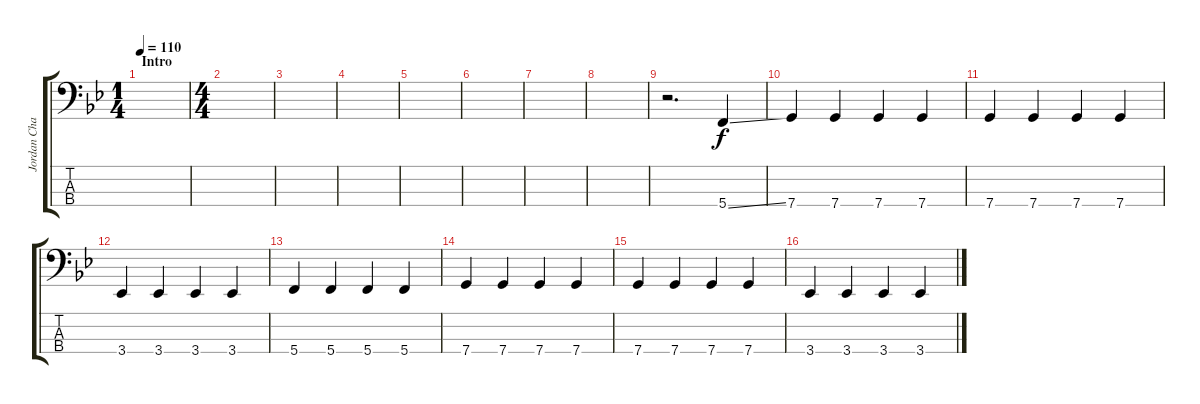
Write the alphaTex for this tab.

\track ("Jordan Chase(Bass)" "Jordan Cha") {instrument electricbasspick}
\staff {score tabs}
\tuning (F2 C2 G1 C1) {hide}
\ts (1 4)
\section ("" "Intro")
\tempo 110
\clef f4
\ks gminor
|
\ts (4 4)
|
|
|
|
|
|
|
r.2{d instrument electricbassfinger} 5.4{ss}.4 |
7.4.4 7.4.4 7.4.4 7.4.4 |
7.4.4 7.4.4 7.4.4 7.4.4 |
3.4.4 3.4.4 3.4.4 3.4.4 |
5.4.4 5.4.4 5.4.4 5.4.4 |
7.4.4 7.4.4 7.4.4 7.4.4 |
7.4.4 7.4.4 7.4.4 7.4.4 |
3.4.4 3.4.4 3.4.4 3.4.4
